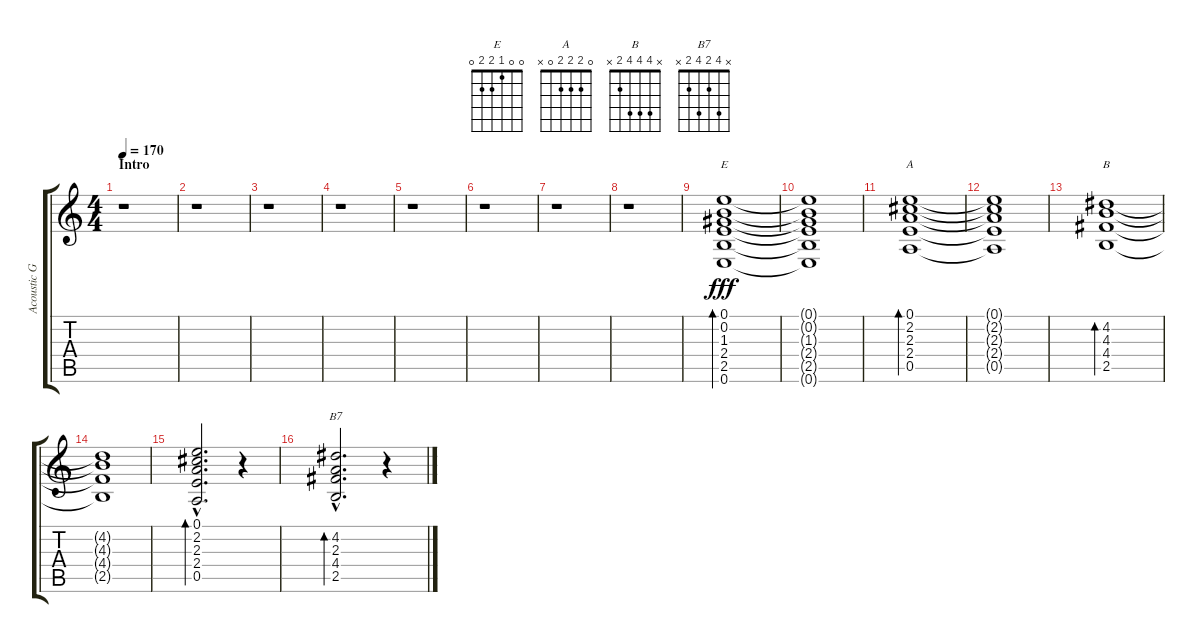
\track ("Acoustic Guitar 1" "Acoustic G") {instrument acousticguitarsteel}
\staff {score tabs}
\tuning (E4 B3 G3 D3 A2 E2) {hide}
\chord ("E" 0 0 1 2 2 0)
\chord ("A" 0 2 2 2 0 x)
\chord ("B" x 4 4 4 2 x)
\chord ("B7" x 4 2 4 2 x)
\ts (4 4)
\section ("" "Intro")
\tempo 170
\clef g2
\ks c
r.1{dy fff instrument acousticguitarsteel} |
r.1 |
r.1 |
r.1 |
r.1 |
r.1 |
r.1 |
r.1 |
(0.1 0.2 1.3 2.4 2.5 0.6).1{bd 60 ch "E"} |
(0.1{t} 0.2{t} 1.3{t} 2.4{t} 2.5{t} 0.6{t}).1 |
(0.1 2.2 2.3 2.4 0.5).1{bd 60 ch "A"} |
(0.1{t} 2.2{t} 2.3{t} 2.4{t} 0.5{t}).1 |
(4.2 4.3 4.4 2.5).1{bd 60 ch "B"} |
(4.2{t} 4.3{t} 4.4{t} 2.5{t}).1 |
(0.1{hac} 2.2{hac} 2.3{hac} 2.4{hac} 0.5{hac}).2{d bd 60} r.4 |
(4.2{hac} 2.3{hac} 4.4{hac} 2.5{hac}).2{d bd 60 ch "B7"} r.4
